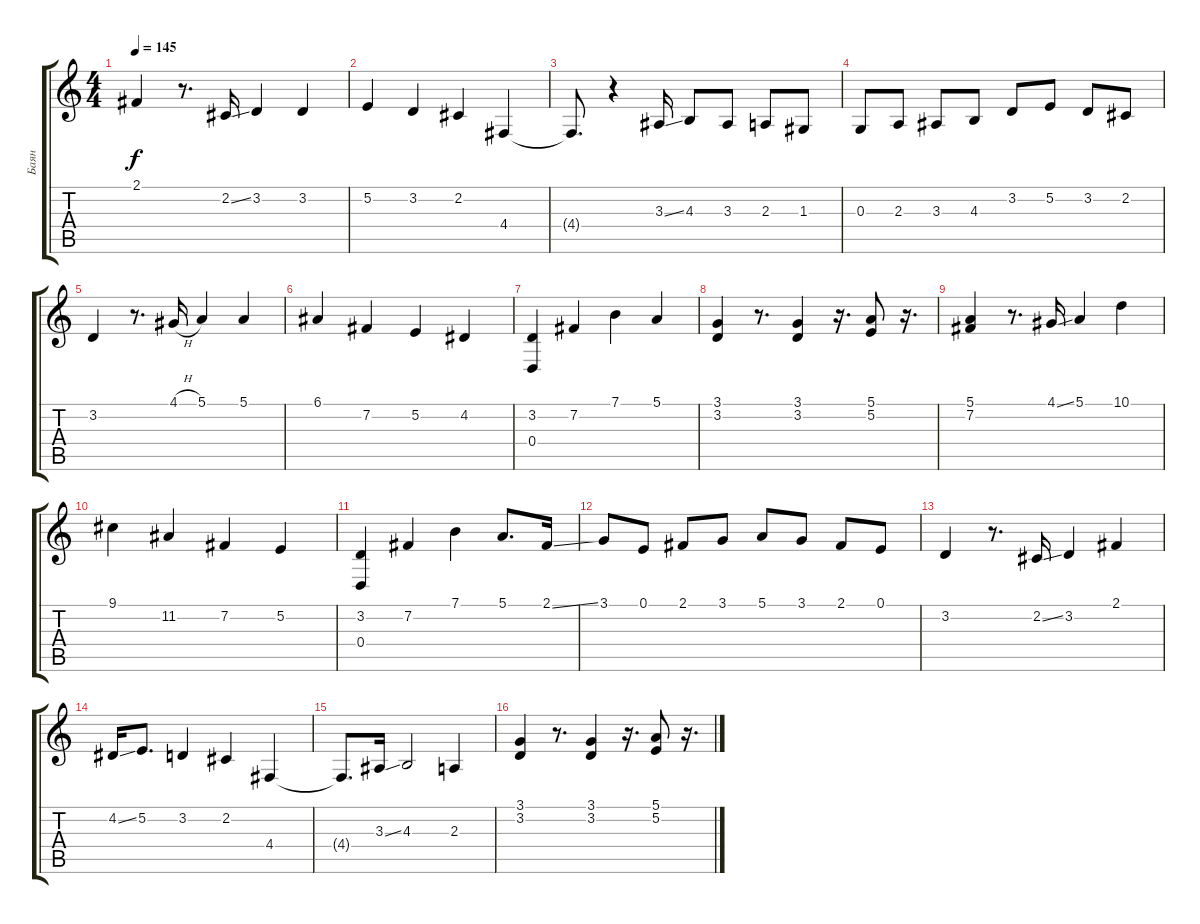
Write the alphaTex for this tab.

\track ("Баян" "Баян") {instrument accordion}
\staff {score tabs}
\tuning (E4 B3 G3 D3 A2 E2) {hide}
\ts (4 4)
\tempo 145
\clef g2
\ks c
2.1.4{dy f} r.8{d} 2.2{ss}.16 3.2.4 3.2.4 |
5.2.4 3.2.4 2.2.4 4.4.4 |
4.4{t}.8{d} r.4 3.3{ss}.16 4.3.8 3.3.8 2.3.8 1.3.8 |
0.3.8 2.3.8 3.3.8 4.3.8 3.2.8 5.2.8 3.2.8 2.2.8 |
3.2.4 r.8{d} 4.1{h}.16 5.1.4 5.1.4 |
6.1.4 7.2.4 5.2.4 4.2.4 |
(3.2 0.4).4 7.2.4 7.1.4 5.1.4 |
(3.1 3.2).4 r.8{d} (3.1 3.2).4 r.16{d} (5.1 5.2).8 r.16{d} |
(5.1 7.2).4 r.8{d} 4.1{ss}.16 5.1.4 10.1.4 |
9.1.4 11.2.4 7.2.4 5.2.4 |
(3.2 0.4).4 7.2.4 7.1.4 5.1.8{d} 2.1{ss}.16 |
3.1.8 0.1.8 2.1.8 3.1.8 5.1.8 3.1.8 2.1.8 0.1.8 |
3.2.4 r.8{d} 2.2{ss}.16 3.2.4 2.1.4 |
4.2{ss}.16 5.2.8{d} 3.2.4 2.2.4 4.4.4 |
4.4{t}.8{d} 3.3{ss}.16 4.3.2 2.3.4 |
(3.1 3.2).4 r.8{d} (3.1 3.2).4 r.16{d} (5.1 5.2).8 r.16{d}
